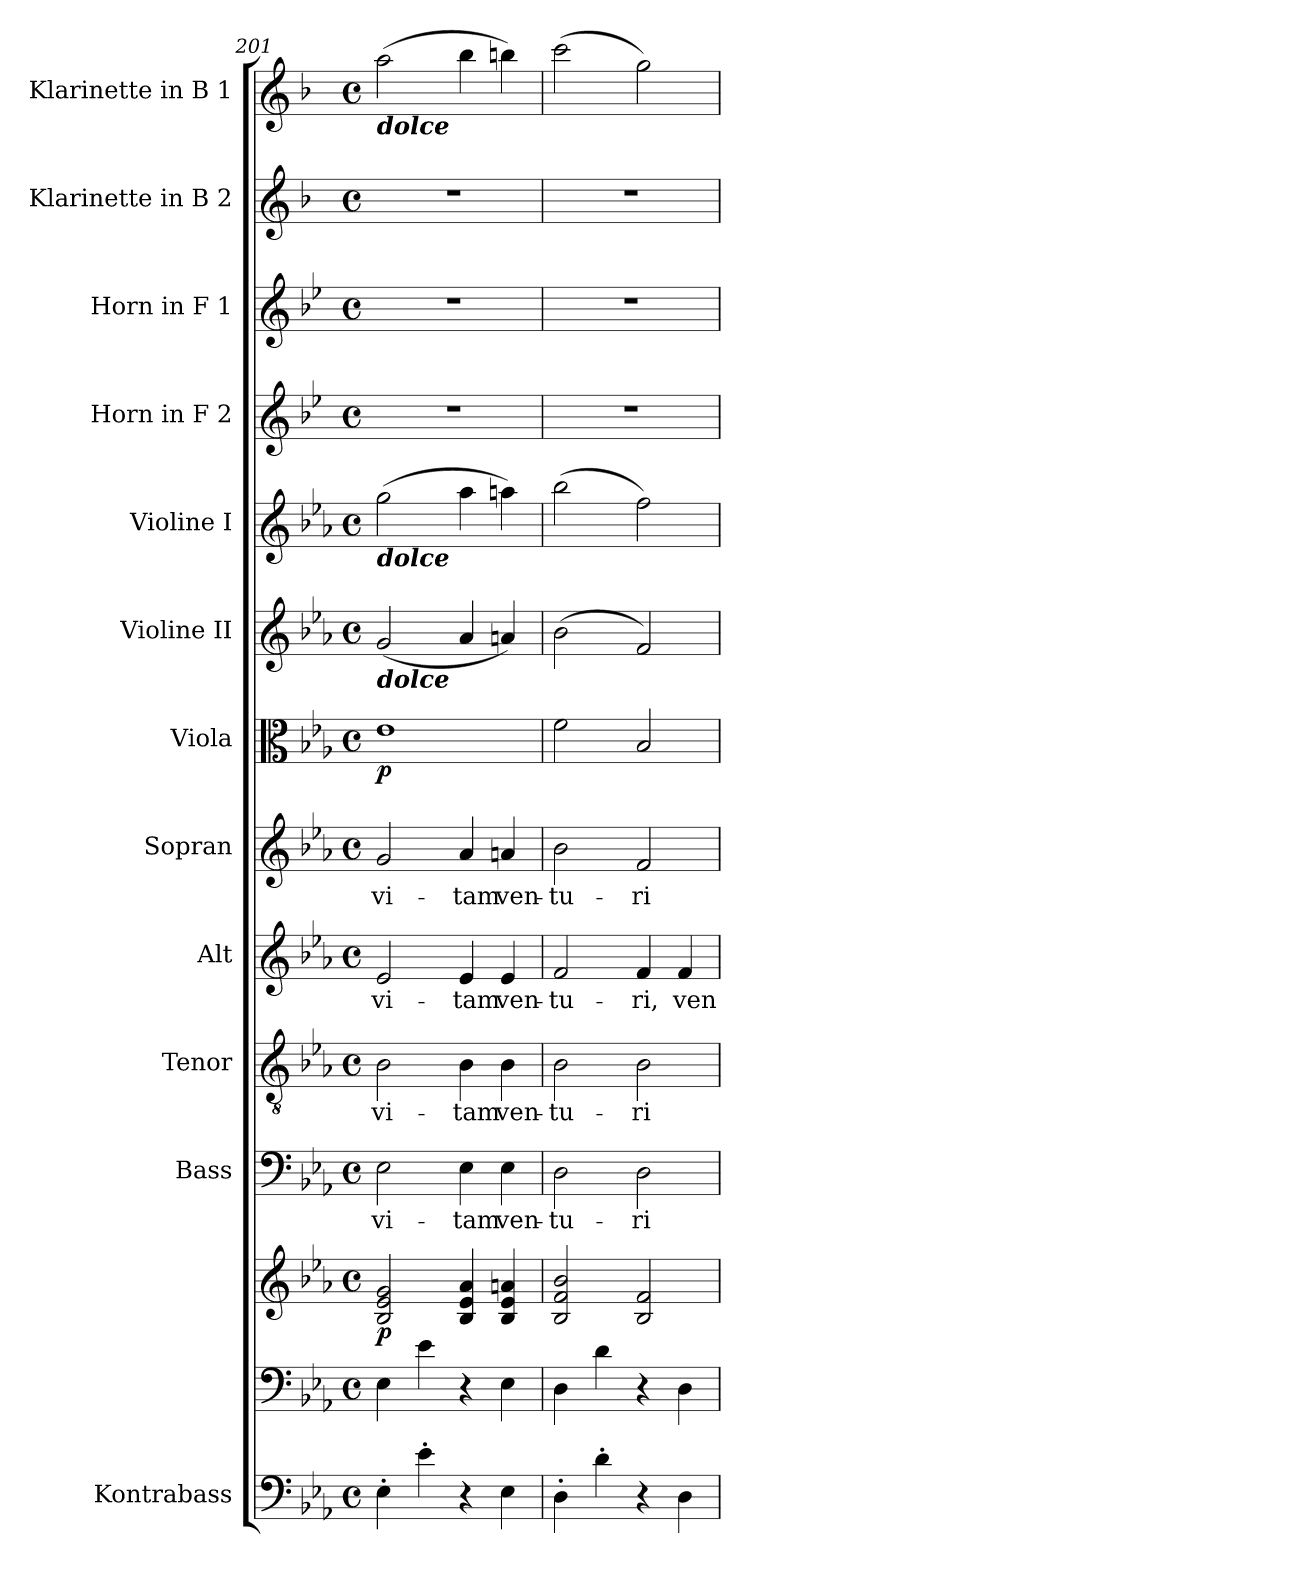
**kern	**kern	**kern	**dynam	**kern	**text	**kern	**text	**kern	**text	**kern	**text	**kern	**dynam	**kern	**kern	**kern	**kern	**kern	**kern
*part13	*part12	*part12	*part12	*part11	*part11	*part10	*part10	*part9	*part9	*part8	*part8	*part7	*part7	*part6	*part5	*part4	*part3	*part2	*part1
*staff14	*staff13	*staff12	*staff12/13	*staff11	*staff11	*staff10	*staff10	*staff9	*staff9	*staff8	*staff8	*staff7	*staff7	*staff6	*staff5	*staff4	*staff3	*staff2	*staff1
*I"Kontrabass	*	*	*	*I"Bass	*	*I"Tenor	*	*I"Alt	*	*I"Sopran	*	*I"Viola	*	*I"Violine II	*I"Violine I	*I"Horn in F 2	*I"Horn in F 1	*I"Klarinette in B 2	*I"Klarinette in B 1
*I'Kb.	*	*	*	*I'B	*	*I'T	*	*I'A	*	*I'S	*	*I'Vla.	*	*I'Vl. II	*I'Vl. I	*I'Hrn. 2	*I'Hrn. 1	*	*
*clefF4	*clefF4	*clefG2	*	*clefF4	*	*clefGv2	*	*clefG2	*	*clefG2	*	*clefC3	*	*clefG2	*clefG2	*clefG2	*clefG2	*clefG2	*clefG2
*ITrd7c12	*	*	*	*	*	*	*	*	*	*	*	*	*	*	*	*ITrd4c7	*ITrd4c7	*ITrd1c2	*ITrd1c2
*k[b-e-a-]	*k[b-e-a-]	*k[b-e-a-]	*	*k[b-e-a-]	*	*k[b-e-a-]	*	*k[b-e-a-]	*	*k[b-e-a-]	*	*k[b-e-a-]	*	*k[b-e-a-]	*k[b-e-a-]	*k[b-e-a-]	*k[b-e-a-]	*k[b-e-a-]	*k[b-e-a-]
*E-:	*E-:	*E-:	*	*E-:	*	*E-:	*	*E-:	*	*E-:	*	*E-:	*	*E-:	*E-:	*E-:	*E-:	*E-:	*E-:
*M4/4	*M4/4	*M4/4	*	*M4/4	*	*M4/4	*	*M4/4	*	*M4/4	*	*M4/4	*	*M4/4	*M4/4	*M4/4	*M4/4	*M4/4	*M4/4
*met(c)	*met(c)	*met(c)	*	*met(c)	*	*met(c)	*	*met(c)	*	*met(c)	*	*met(c)	*	*met(c)	*met(c)	*met(c)	*met(c)	*met(c)	*met(c)
=201	=201	=201	=201	=201	=201	=201	=201	=201	=201	=201	=201	=201	=201	=201	=201	=201	=201	=201	=201
!	!	!	!	!	!	!	!	!	!	!	!	!	!	!	!	!	!	!	!LO:TX:b:Bi:t=dolce
!	!	!	!	!	!	!	!	!	!	!	!	!	!	!	!LO:TX:b:Bi:t=dolce	!	!	!	!
!	!	!	!	!	!	!	!	!	!	!	!	!	!	!LO:TX:b:Bi:t=dolce	!	!	!	!	!
!	!	!	!LO:DY:b	!	!LO:LY:b	!	!LO:LY:b	!	!LO:LY:b	!	!LO:LY:b	!	!LO:DY:b	!	!	!	!	!	!
4EE-'>\	4E-\	2B-/ 2e-/ 2g/	p	2E-\	vi-	2B-\	vi-	2e-/	vi-	2g/	vi-	1e-	p	(<2g/	(>2gg\	1r	1r	1r	(>2gg\
4E-'>\	4e-\	.	.	.	.	.	.	.	.	.	.	.	.	.	.	.	.	.	.
!	!	!	!	!	!LO:LY:b	!	!LO:LY:b	!	!LO:LY:b	!	!LO:LY:b	!	!	!	!	!	!	!	!
4r	4r	4B-/ 4e-/ 4a-/	.	4E-\	-tam	4B-\	-tam	4e-/	-tam	4a-/	-tam	.	.	4a-/	4aa-\	.	.	.	4aa-\
!	!	!	!	!	!LO:LY:b	!	!LO:LY:b	!	!LO:LY:b	!	!LO:LY:b	!	!	!	!	!	!	!	!
4EE-\	4E-\	4B-/ 4e-/ 4an/	.	4E-\	ven-	4B-\	ven-	4e-/	ven-	4an/	ven-	.	.	4an/)	4aan\)	.	.	.	4aan\)
=202	=202	=202	=202	=202	=202	=202	=202	=202	=202	=202	=202	=202	=202	=202	=202	=202	=202	=202	=202
!	!	!	!	!	!LO:LY:b	!	!LO:LY:b	!	!LO:LY:b	!	!LO:LY:b	!	!	!	!	!	!	!	!
4DD'>\	4D\	2B-/ 2f/ 2b-/	.	2D\	-tu-	2B-\	-tu-	2f/	-tu-	2b-\	-tu-	2f\	.	(>2b-\	(>2bb-\	1r	1r	1r	(>2bb-\
4D'>\	4d\	.	.	.	.	.	.	.	.	.	.	.	.	.	.	.	.	.	.
!	!	!	!	!	!LO:LY:b	!	!LO:LY:b	!	!LO:LY:b	!	!LO:LY:b	!	!	!	!	!	!	!	!
4r	4r	2B-/ 2f/	.	2D\	-ri	2B-\	-ri	4f/	-ri,	2f/	-ri	2B-/	.	2f/)	2ff\)	.	.	.	2ff\)
!	!	!	!	!	!	!	!	!	!LO:LY:b	!	!	!	!	!	!	!	!	!	!
4DD\	4D\	.	.	.	.	.	.	4f/	ven-	.	.	.	.	.	.	.	.	.	.
=	=	=	=	=	=	=	=	=	=	=	=	=	=	=	=	=	=	=	=
*-	*-	*-	*-	*-	*-	*-	*-	*-	*-	*-	*-	*-	*-	*-	*-	*-	*-	*-	*-
